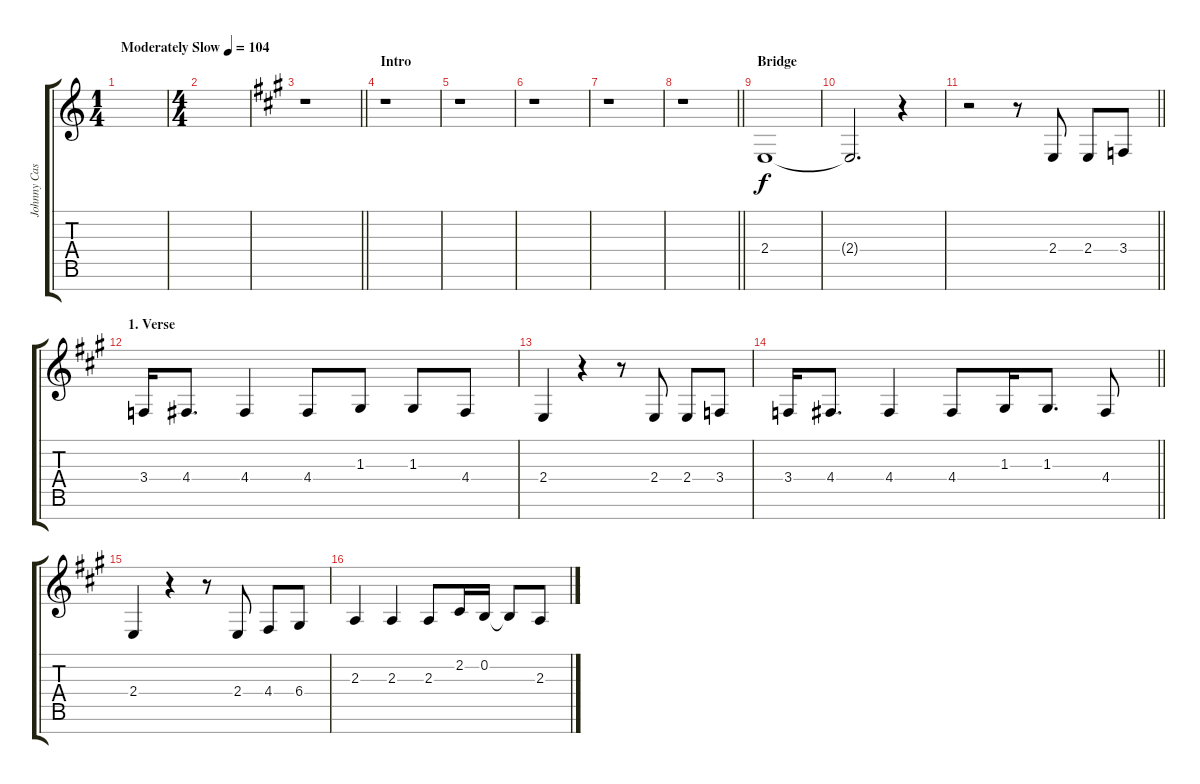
\track ("Johnny Cash (Vocals)" "Johnny Cas") {instrument altosax}
\staff {score tabs}
\tuning (E4 B3 G3 D3 A2 E2 B1) {hide}
\ts (1 4)
\tempo (104 "Moderately Slow")
\clef g2
\ks c
|
\ts (4 4)
|
\barLineRight lightlight
\ks a
r.1 |
\section ("" "Intro")
r.1 |
r.1 |
r.1 |
r.1 |
\barLineRight lightlight
r.1 |
\section ("" "Bridge")
2.4.1 |
2.4{t}.2{d} r.4 |
\barLineRight lightlight
r.2 r.8 2.4.8 2.4.8 3.4.8 |
\section ("" "1. Verse")
3.4.16 4.4.8{d} 4.4.4 4.4.8 1.3.8 1.3.8 4.4.8 |
2.4.4 r.4 r.8 2.4.8 2.4.8 3.4.8 |
\barLineRight lightlight
3.4.16 4.4.8{d} 4.4.4 4.4.8 1.3.16 1.3.8{d} 4.4.8 |
2.4.4 r.4 r.8 2.4.8 4.4.8 6.4.8 |
2.3.4 2.3.4 2.3.8 2.2.16 0.2.16 0.2{t}.8 2.3.8
